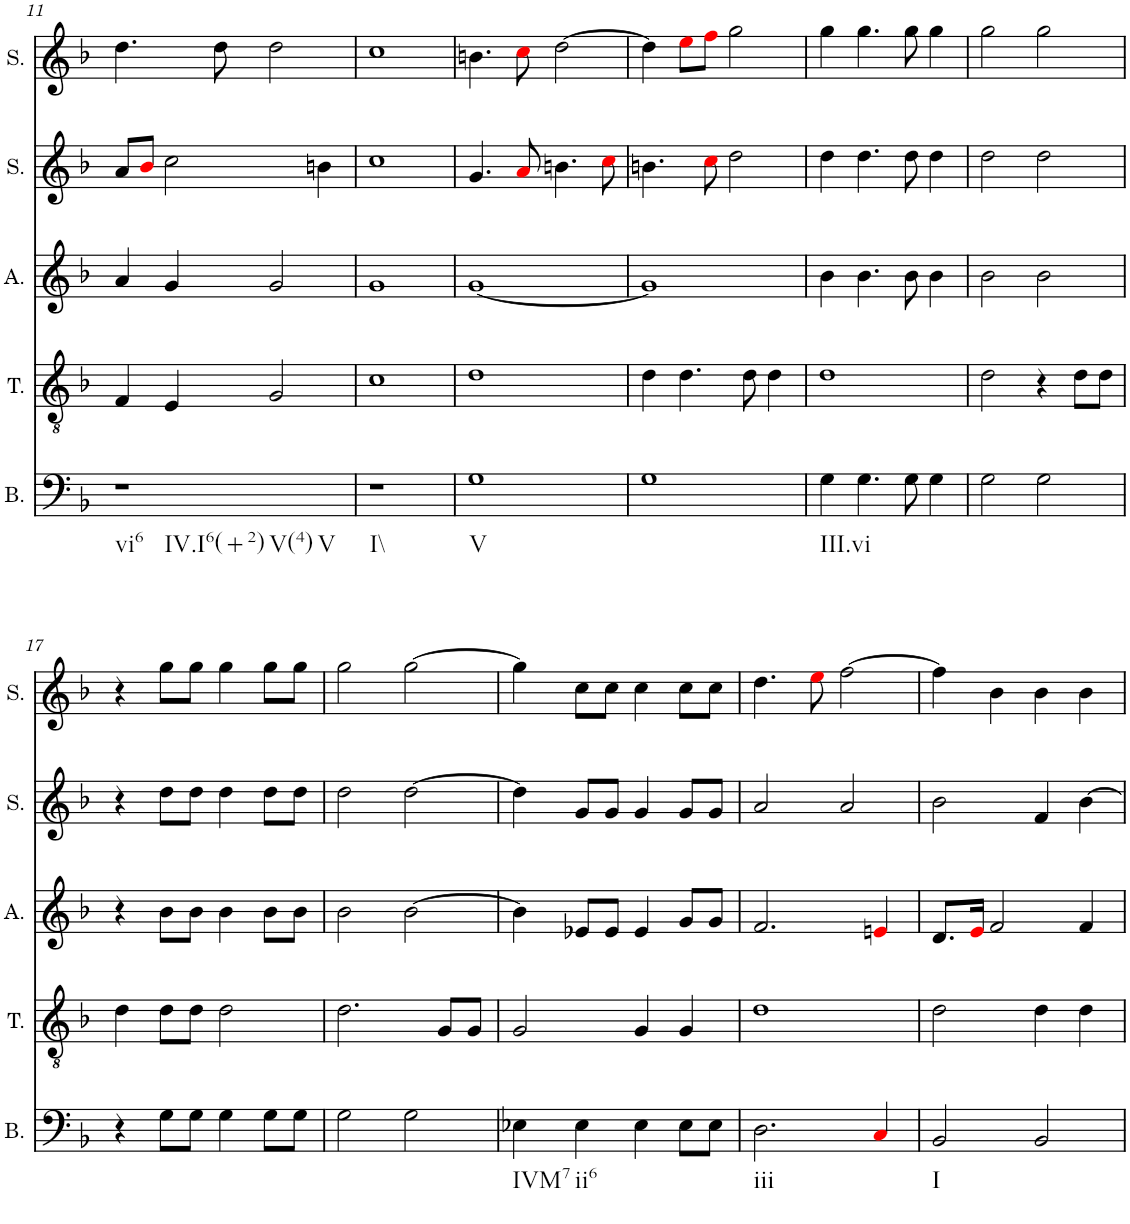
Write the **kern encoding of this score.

**kern	**kern	**kern	**kern	**kern
*part5	*part4	*part3	*part2	*part1
*staff5	*staff4	*staff3	*staff2	*staff1
*I"Bass	*I"Tenor	*I"Alto	*I"Soprano	*I"Soprano
*I'B.	*I'T.	*I'A.	*I'S.	*I'S.
!!LO:PB:g=z
*clefF4	*clefGv2	*clefG2	*clefG2	*clefG2
*k[b-]	*k[b-]	*k[b-]	*k[b-]	*k[b-]
*M4/4	*M4/4	*M4/4	*M4/4	*M4/4
=11	=11	=11	=11	=11
!LO:TX:b:t=vi6	!	!	!	!
!LO:TX:b:t=IV.I6(+2)	!	!	!	!
!LO:TX:b:t=V(4)	!	!	!	!
!LO:TX:b:t=V	!	!	!	!
1r	4F/	4a/	8a/L	4.dd\
.	.	.	8b-i/J	.
.	4E/	4g/	2cc\	.
.	.	.	.	8dd\
.	2G/	2g/	.	2dd\
.	.	.	4bn\	.
=12	=12	=12	=12	=12
!LO:TX:b:t=I\\	!	!	!	!
1r	1c	1g	1cc	1cc
=13	=13	=13	=13	=13
!LO:TX:b:t=V	!	!	!	!
1G	1d	[1g	4.g/	4.bn\
.	.	.	8ai/	8cci\
.	.	.	4.bn\	[2dd\
.	.	.	8cci\	.
=14	=14	=14	=14	=14
1G	4d\	1g]	4.bn\	4dd\]
.	4.d\	.	.	8eei\L
.	.	.	8cci\	8ffi\J
.	.	.	2dd\	2gg\
.	8d\	.	.	.
.	4d\	.	.	.
=15	=15	=15	=15	=15
!LO:TX:b:t=III.vi	!	!	!	!
4G\	1d	4b-\	4dd\	4gg\
4.G\	.	4.b-\	4.dd\	4.gg\
8G\	.	8b-\	8dd\	8gg\
4G\	.	4b-\	4dd\	4gg\
=16	=16	=16	=16	=16
2G\	2d\	2b-\	2dd\	2gg\
2G\	4r	2b-\	2dd\	2gg\
.	8d\L	.	.	.
.	8d\J	.	.	.
!!LO:LB:g=z
=17	=17	=17	=17	=17
4r	4d\	4r	4r	4r
8G\L	8d\L	8b-\L	8dd\L	8gg\L
8G\J	8d\J	8b-\J	8dd\J	8gg\J
4G\	2d\	4b-\	4dd\	4gg\
8G\L	.	8b-\L	8dd\L	8gg\L
8G\J	.	8b-\J	8dd\J	8gg\J
=18	=18	=18	=18	=18
2G\	2.d\	2b-\	2dd\	2gg\
2G\	.	[2b-\	[2dd\	[2gg\
.	8G/L	.	.	.
.	8G/J	.	.	.
=19	=19	=19	=19	=19
!LO:TX:b:t=IVM7	!	!	!	!
4E-X\	2G/	4b-\]	4dd\]	4gg\]
!LO:TX:b:t=ii6	!	!	!	!
4E-\	.	8e-X/L	8g/L	8cc\L
.	.	8e-/J	8g/J	8cc\J
4E-\	4G/	4e-/	4g/	4cc\
8E-\L	4G/	8g/L	8g/L	8cc\L
8E-\J	.	8g/J	8g/J	8cc\J
=20	=20	=20	=20	=20
!LO:TX:b:t=iii	!	!	!	!
2.D\	1d	2.f/	2a/	4.dd\
.	.	.	.	8eei\
.	.	.	2a/	[2ff\
4Ci/	.	4eni/	.	.
=21	=21	=21	=21	=21
!LO:TX:b:t=I	!	!	!	!
2BB-/	2d\	8.d/L	2b-\	4ff\]
.	.	16ei/Jk	.	.
.	.	2f/	.	4b-\
2BB-/	4d\	.	4f/	4b-\
.	4d\	4f/	[4b-\	4b-\
=	=	=	=	=
*-	*-	*-	*-	*-
